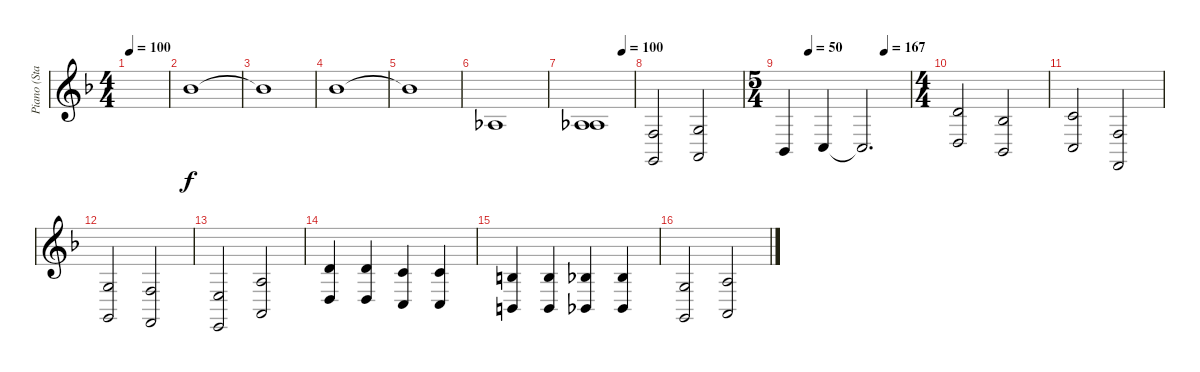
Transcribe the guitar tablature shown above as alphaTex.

\track ("Piano (Staff 2)" "Piano (Sta") {instrument acousticgrandpiano}
\staff {score}
\tuning (E4 B3 G3 D3 A2 E2 B1) {hide}
\ts (4 4)
\tempo 100
\clef g2
\ks dminor
|
6.1.1 |
6.1{t}.1 |
6.1.1 |
6.1{t}.1 |
1.3.1 |
\tempo (100 0.75)
(2.3 6.4).1 |
(3.4 3.6).2 (0.3 0.5).2 |
\ts (5 4)
\tempo (50 0.2)
\tempo (167 0.8)
1.5.4 3.5.4 3.5{t}.2{d} |
\ts (4 4)
(3.2 0.4).2 (3.3 1.5).2 |
(1.2 3.5).2 (3.4 1.6).2 |
(0.3 3.6).2 (3.4 1.6).2 |
(2.4 0.6).2 (2.3 0.5).2 |
(3.2 0.4).4 (3.2 0.4).4 (1.2 3.5).4 (1.2 3.5).4 |
(0.2 2.5).4 (0.2 2.5).4 (3.3 1.5).4 (3.3 1.5).4 |
(0.3 3.6).2 (2.3 0.5).2
